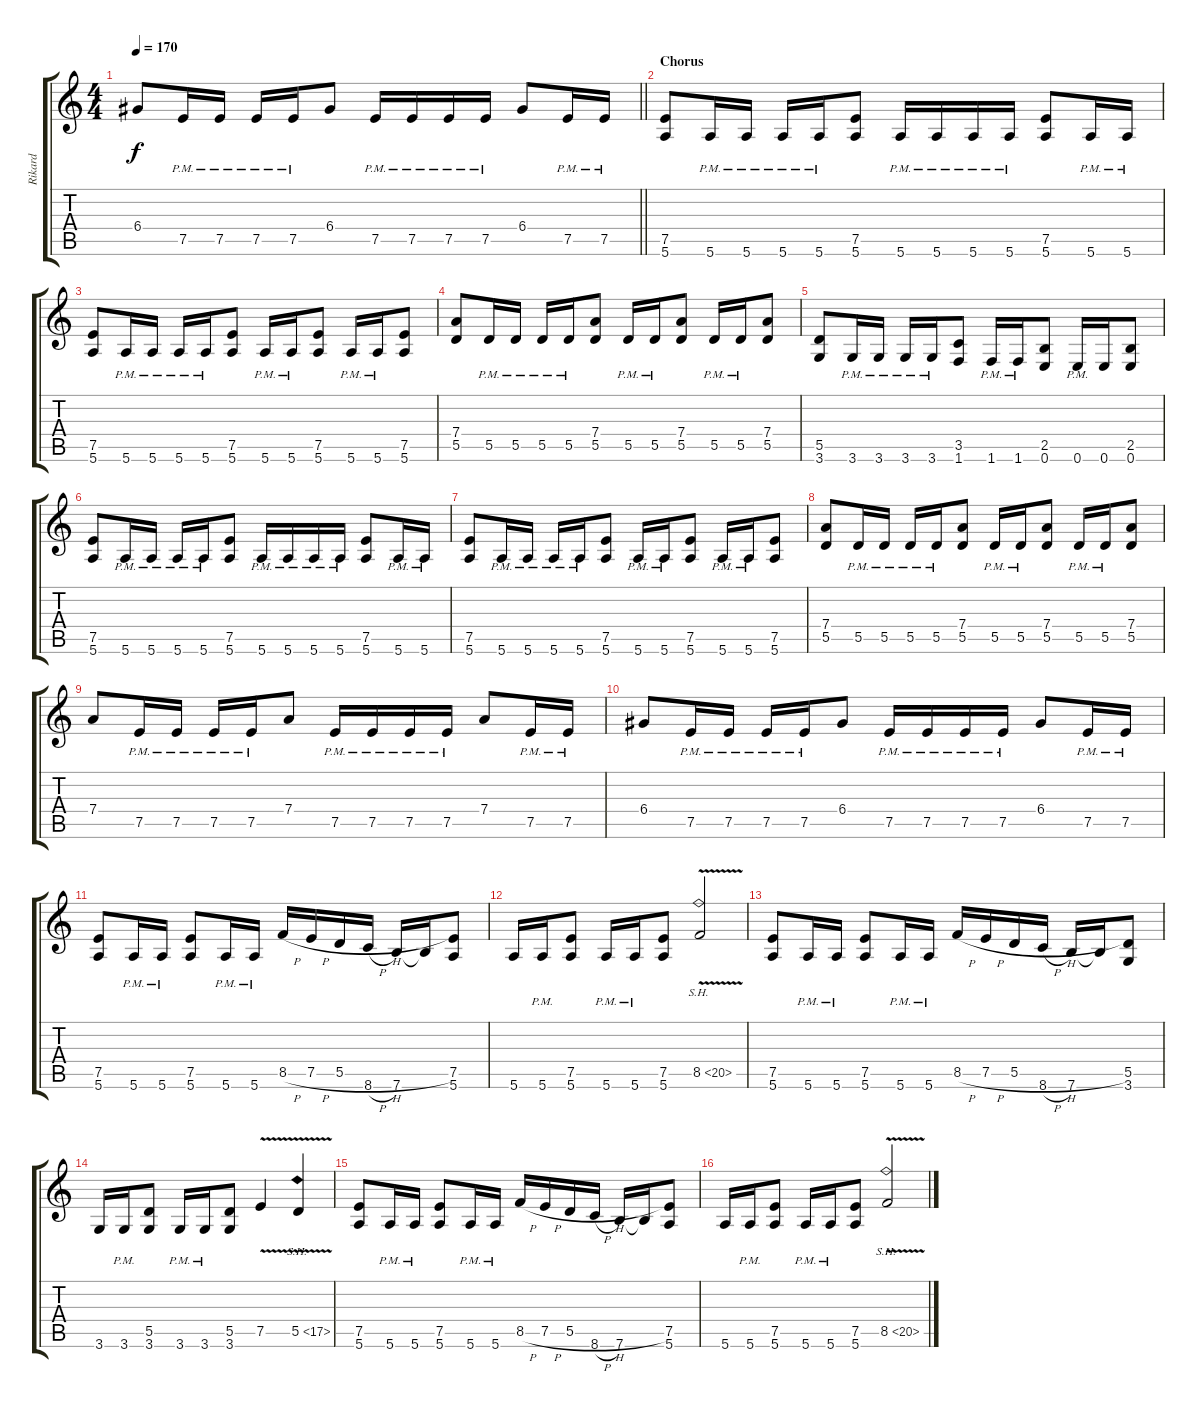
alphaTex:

\track ("Rikard" "Rikard") {instrument distortionguitar}
\staff {score tabs}
\tuning (E4 B3 G3 D3 A2 E2) {hide}
\ts (4 4)
\tempo 170
\clef g2
\barLineRight lightlight
\ks c
6.4.8{dy f} 7.5{pm}.16 7.5{pm}.16 7.5{pm}.16 7.5{pm}.16 6.4.8 7.5{pm}.16 7.5{pm}.16 7.5{pm}.16 7.5{pm}.16 6.4.8 7.5{pm}.16 7.5{pm}.16 |
\section ("" "Chorus")
(7.5 5.6).8 5.6{pm}.16 5.6{pm}.16 5.6{pm}.16 5.6{pm}.16 (7.5 5.6).8 5.6{pm}.16 5.6{pm}.16 5.6{pm}.16 5.6{pm}.16 (7.5 5.6).8 5.6{pm}.16 5.6{pm}.16 |
(7.5 5.6).8 5.6{pm}.16 5.6{pm}.16 5.6{pm}.16 5.6{pm}.16 (7.5 5.6).8 5.6{pm}.16 5.6{pm}.16 (7.5 5.6).8 5.6{pm}.16 5.6{pm}.16 (7.5 5.6).8 |
(7.4 5.5).8 5.5{pm}.16 5.5{pm}.16 5.5{pm}.16 5.5{pm}.16 (7.4 5.5).8 5.5{pm}.16 5.5{pm}.16 (7.4 5.5).8 5.5{pm}.16 5.5{pm}.16 (7.4 5.5).8 |
(5.5 3.6).8 3.6{pm}.16 3.6{pm}.16 3.6{pm}.16 3.6{pm}.16 (3.5 1.6).8 1.6{pm}.16 1.6{pm}.16 (2.5 0.6).8 0.6{pm}.16 0.6.16 (2.5 0.6).8 |
(7.5 5.6).8 5.6{pm}.16 5.6{pm}.16 5.6{pm}.16 5.6{pm}.16 (7.5 5.6).8 5.6{pm}.16 5.6{pm}.16 5.6{pm}.16 5.6{pm}.16 (7.5 5.6).8 5.6{pm}.16 5.6{pm}.16 |
(7.5 5.6).8 5.6{pm}.16 5.6{pm}.16 5.6{pm}.16 5.6{pm}.16 (7.5 5.6).8 5.6{pm}.16 5.6{pm}.16 (7.5 5.6).8 5.6{pm}.16 5.6{pm}.16 (7.5 5.6).8 |
(7.4 5.5).8 5.5{pm}.16 5.5{pm}.16 5.5{pm}.16 5.5{pm}.16 (7.4 5.5).8 5.5{pm}.16 5.5{pm}.16 (7.4 5.5).8 5.5{pm}.16 5.5{pm}.16 (7.4 5.5).8 |
7.4.8 7.5{pm}.16 7.5{pm}.16 7.5{pm}.16 7.5{pm}.16 7.4.8 7.5{pm}.16 7.5{pm}.16 7.5{pm}.16 7.5{pm}.16 7.4.8 7.5{pm}.16 7.5{pm}.16 |
6.4.8 7.5{pm}.16 7.5{pm}.16 7.5{pm}.16 7.5{pm}.16 6.4.8 7.5{pm}.16 7.5{pm}.16 7.5{pm}.16 7.5{pm}.16 6.4.8 7.5{pm}.16 7.5{pm}.16 |
(7.5 5.6).8 5.6{pm}.16 5.6{pm}.16 (7.5 5.6).8 5.6{pm}.16 5.6{pm}.16 8.5{h}.16 7.5{h}.16 5.5{h}.16 8.6{h}.16 7.6.16 7.6{t}.16 (7.5 5.6).8 |
5.6.16 5.6{pm}.16 (7.5 5.6).8 5.6{pm}.16 5.6{pm}.16 (7.5 5.6).8 8.5{sh 12 v}.2 |
(7.5 5.6).8 5.6{pm}.16 5.6{pm}.16 (7.5 5.6).8 5.6{pm}.16 5.6{pm}.16 8.5{h}.16 7.5{h}.16 5.5{h}.16 8.6{h}.16 7.6.16 7.6{t}.16 (5.5 3.6).8 |
3.6.16 3.6{pm}.16 (5.5 3.6).8 3.6{pm}.16 3.6{pm}.16 (5.5 3.6).8 7.5{v}.4 5.5{sh 12 v}.4 |
(7.5 5.6).8 5.6{pm}.16 5.6{pm}.16 (7.5 5.6).8 5.6{pm}.16 5.6{pm}.16 8.5{h}.16 7.5{h}.16 5.5{h}.16 8.6{h}.16 7.6.16 7.6{t}.16 (7.5 5.6).8 |
5.6.16 5.6{pm}.16 (7.5 5.6).8 5.6{pm}.16 5.6{pm}.16 (7.5 5.6).8 8.5{sh 12 v}.2
